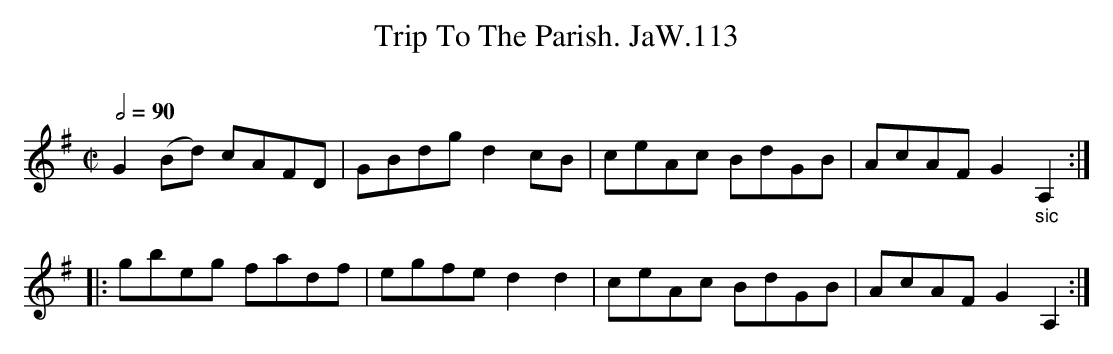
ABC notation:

X:1
T:Trip To The Parish. JaW.113
M:C|
L:1/8
Q:1/2=90
O:
K:G
G2 (Bd) cAFD|GBdg d2cB|ceAc BdGB|AcAF G2"_sic"A,2:|
|:gbeg fadf|egfe d2d2|ceAc BdGB|AcAF G2A,2:|
